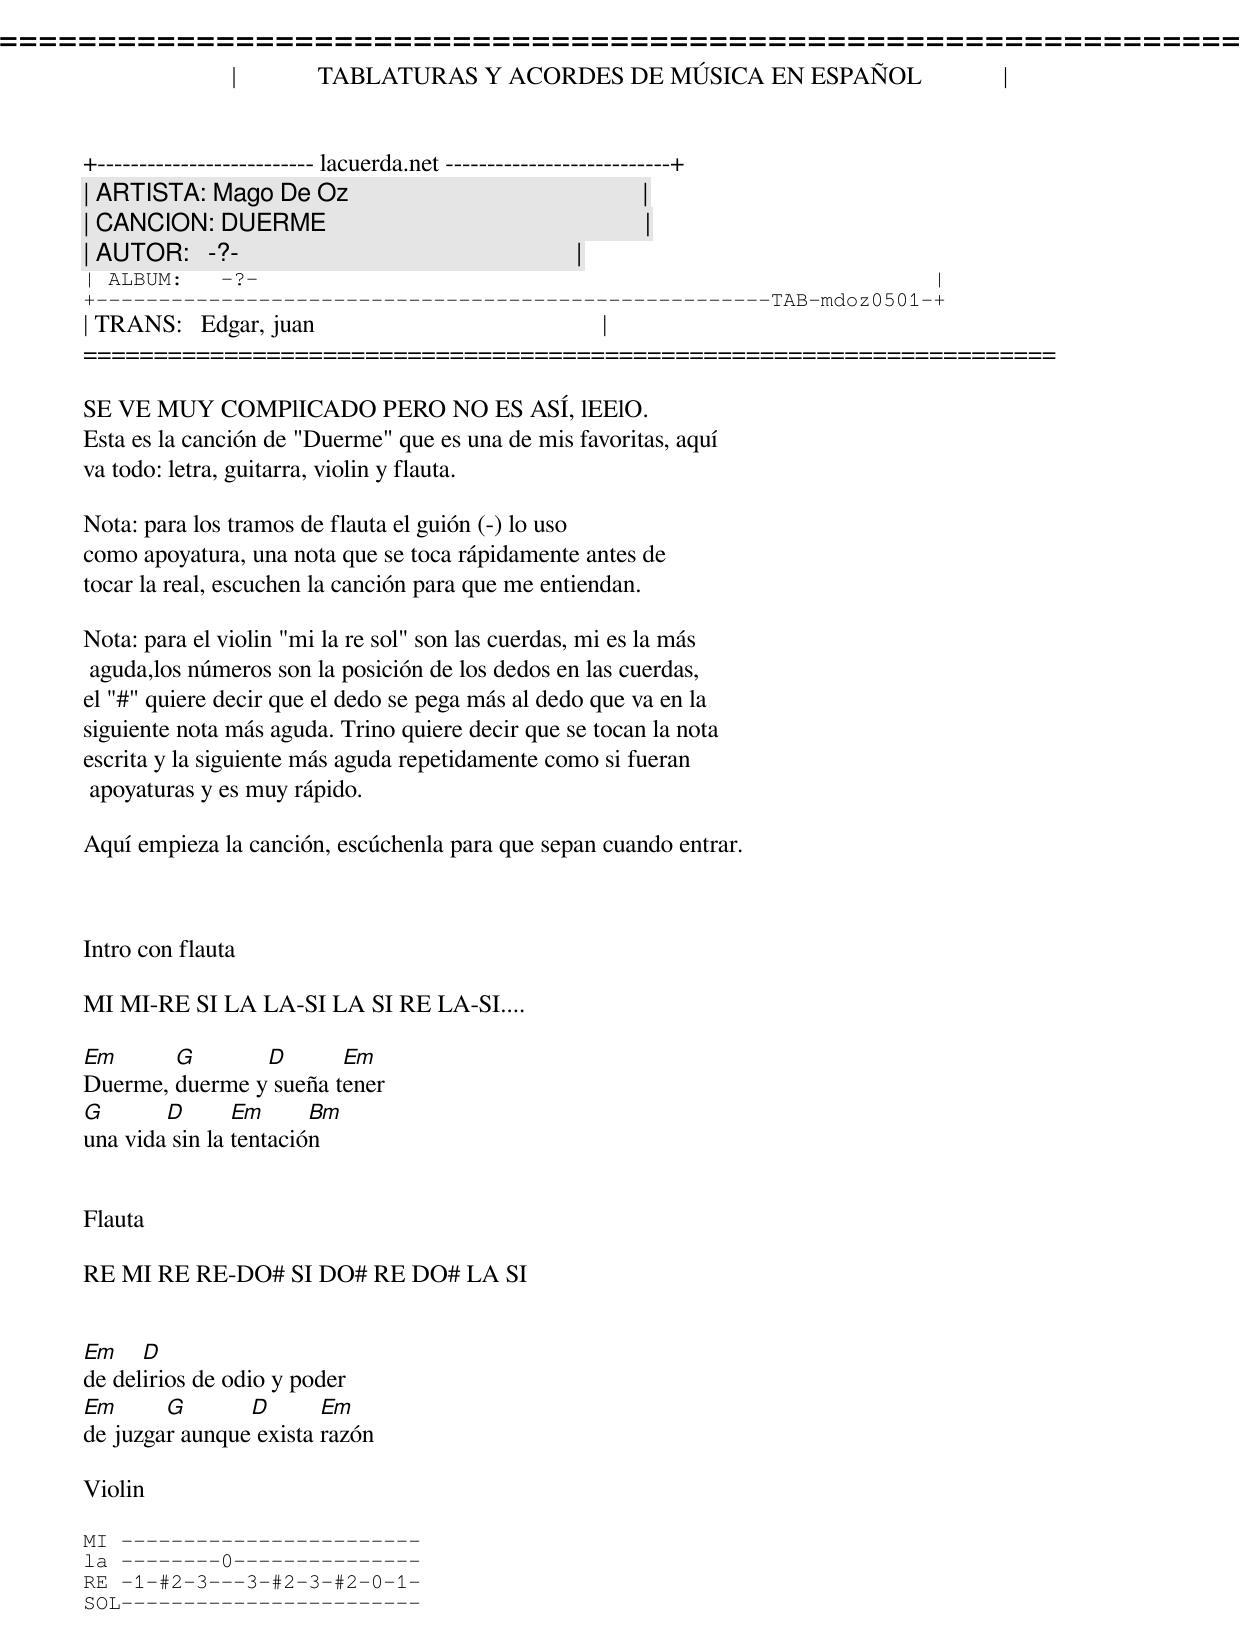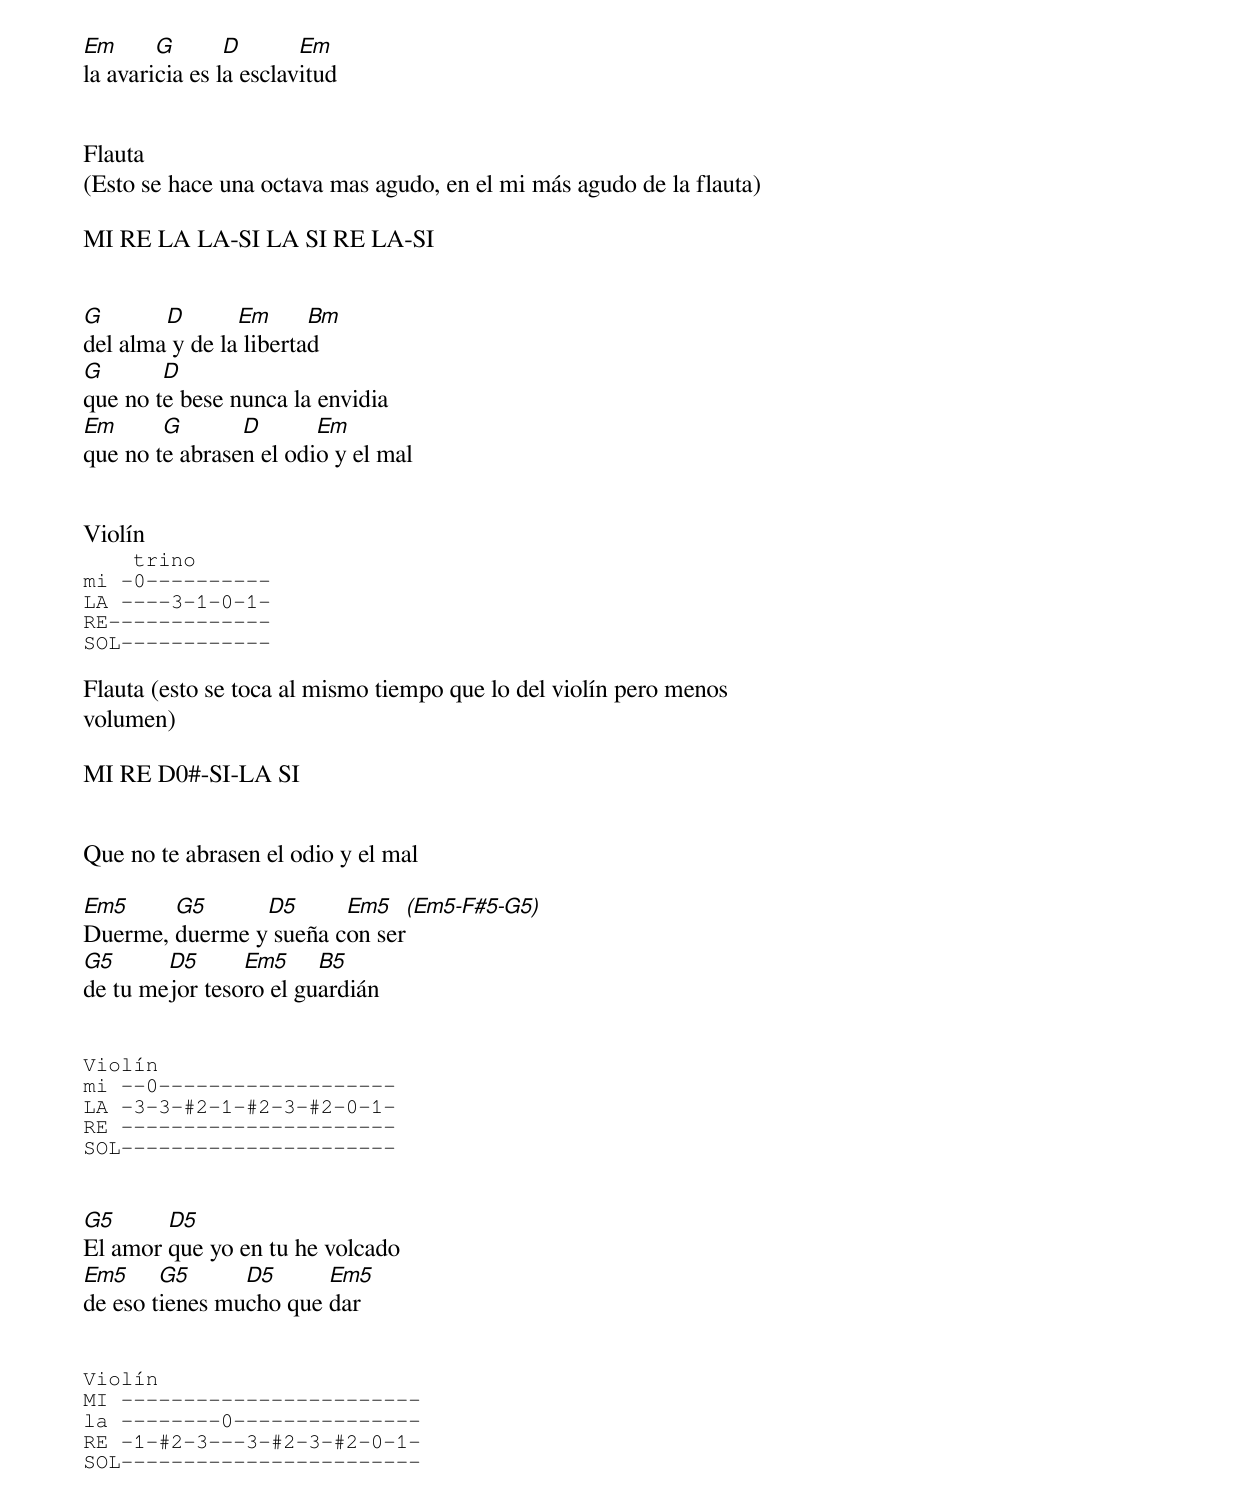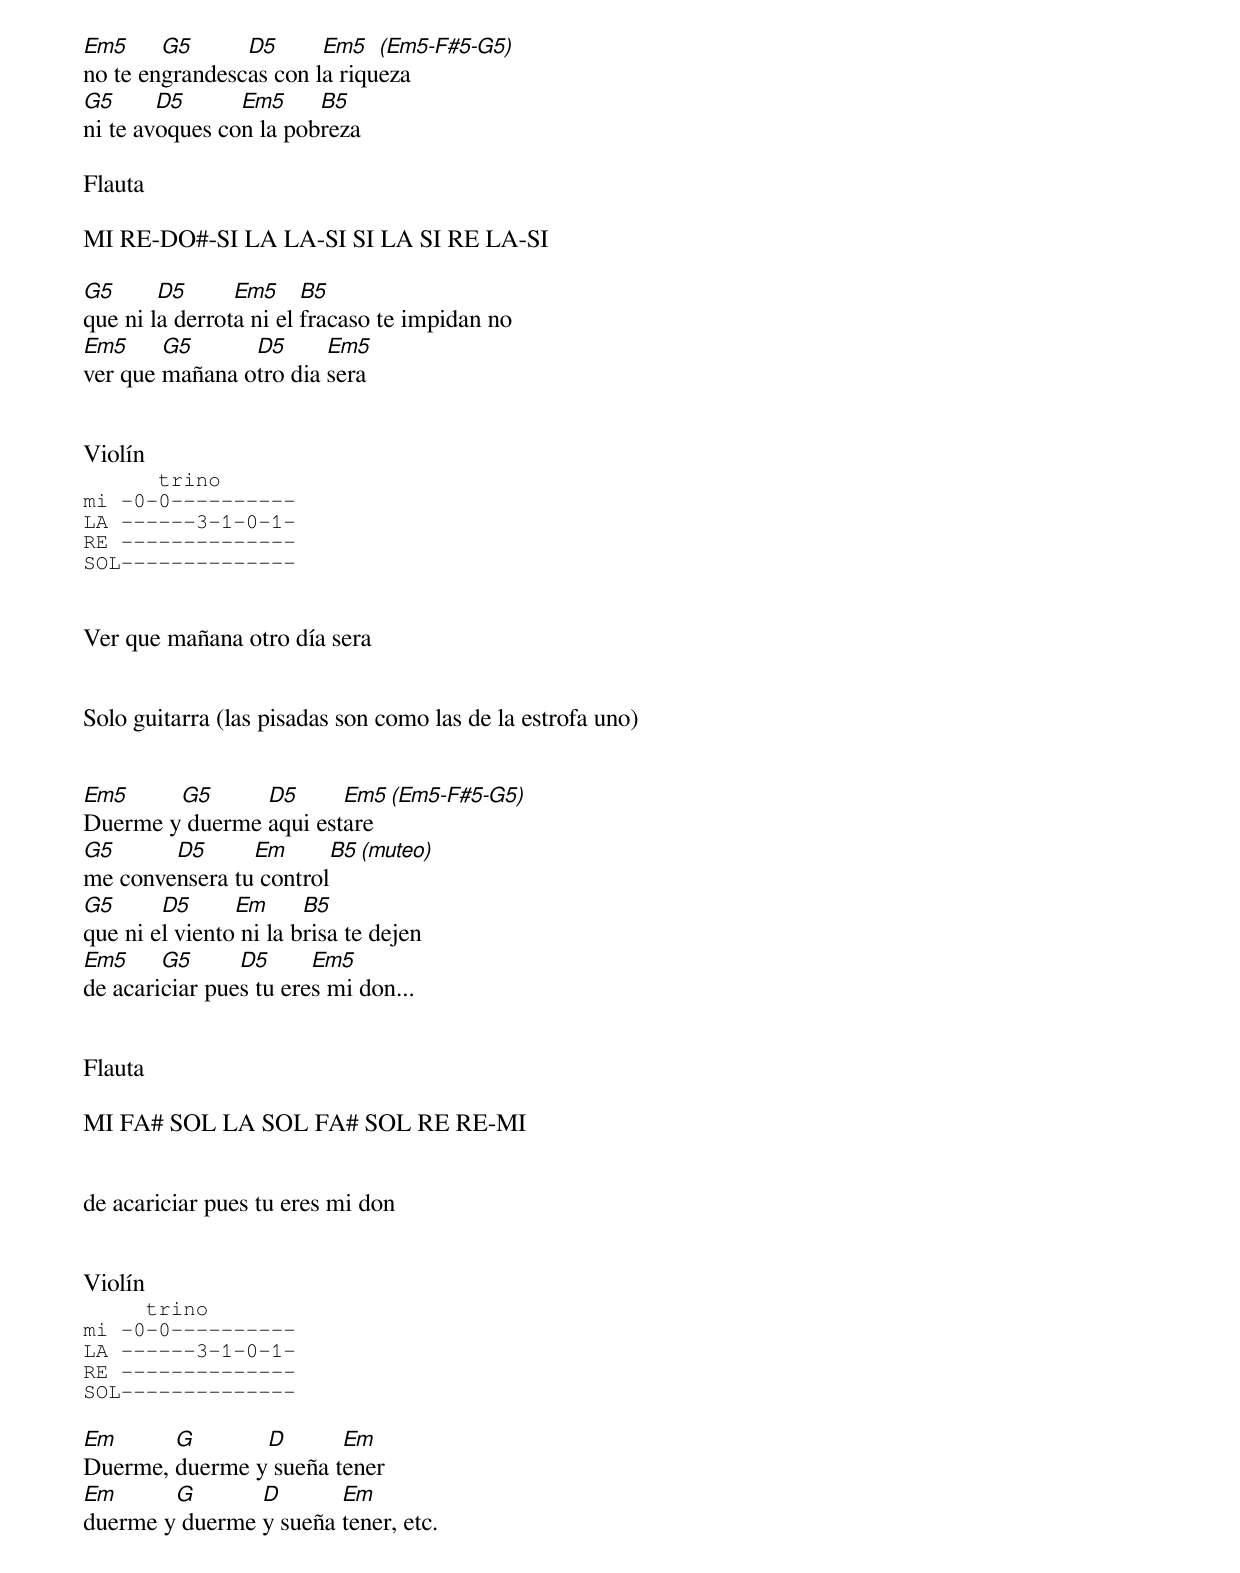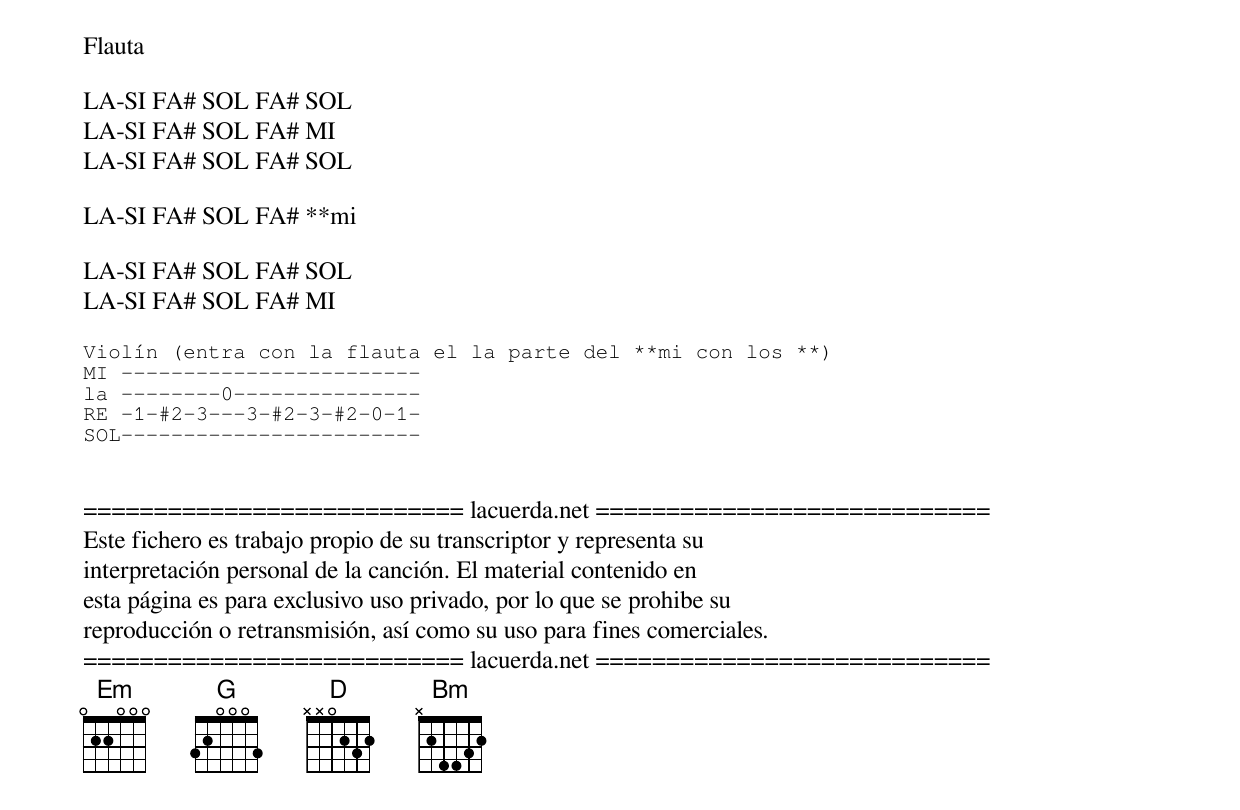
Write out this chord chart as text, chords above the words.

=====================================================================
|             TABLATURAS Y ACORDES DE MÚSICA EN ESPAÑOL             |
+-------------------------- lacuerda.net ---------------------------+
| ARTISTA: Mago De Oz                                               |
| CANCION: DUERME                                                   |
| AUTOR:   -?-                                                      |
| ALBUM:   -?-                                                      |
+------------------------------------------------------TAB-mdoz0501-+
| TRANS:   Edgar, juan                                              |
=====================================================================

SE VE MUY COMPlICADO PERO NO ES ASÍ, lEElO.
Esta es la canción de "Duerme" que es una de mis favoritas, aquí
va todo: letra, guitarra, violin y flauta.

Nota: para los tramos de flauta el guión (-) lo uso
como apoyatura, una nota que se toca rápidamente antes de
tocar la real, escuchen la canción para que me entiendan.

Nota: para el violin "mi la re sol" son las cuerdas, mi es la más
 aguda,los números son la posición de los dedos en las cuerdas,
el "#" quiere decir que el dedo se pega más al dedo que va en la
siguiente nota más aguda. Trino quiere decir que se tocan la nota
escrita y la siguiente más aguda repetidamente como si fueran
 apoyaturas y es muy rápido.

Aquí empieza la canción, escúchenla para que sepan cuando entrar.



Intro con flauta

MI MI-RE SI LA LA-SI LA SI RE LA-SI....

Em      G       D       Em
Duerme, duerme y sueña tener
G       D       Em      Bm
una vida sin la tentación


Flauta

RE MI RE RE-DO# SI DO# RE DO# LA SI


Em    D
de delirios de odio y poder
Em      G       D       Em
de juzgar aunque exista razón

Violin

MI ------------------------
la --------0---------------
RE -1-#2-3---3-#2-3-#2-0-1-
SOL------------------------

Em      G       D       Em
la avaricia es la esclavitud


Flauta
(Esto se hace una octava mas agudo, en el mi más agudo de la flauta)

MI RE LA LA-SI LA SI RE LA-SI


G       D       Em      Bm
del alma y de la libertad
G       D
que no te bese nunca la envidia
Em      G       D       Em
que no te abrasen el odio y el mal


Violín
    trino
mi -0----------
LA ----3-1-0-1-
RE-------------
SOL------------

Flauta (esto se toca al mismo tiempo que lo del violín pero menos
volumen)

MI RE D0#-SI-LA SI


Que no te abrasen el odio y el mal

Em5     G5      D5      Em5   (Em5-F#5-G5)
Duerme, duerme y sueña con ser
G5      D5      Em5     B5
de tu mejor tesoro el guardián


Violín
mi --0-------------------
LA -3-3-#2-1-#2-3-#2-0-1-
RE ----------------------
SOL----------------------


G5      D5
El amor que yo en tu he volcado
Em5     G5      D5      Em5
de eso tienes mucho que dar


Violín
MI ------------------------
la --------0---------------
RE -1-#2-3---3-#2-3-#2-0-1-
SOL------------------------


Em5     G5      D5      Em5   (Em5-F#5-G5)
no te engrandescas con la riqueza
G5      D5      Em5     B5
ni te avoques con la pobreza

Flauta

MI RE-DO#-SI LA LA-SI SI LA SI RE LA-SI

G5      D5      Em5     B5
que ni la derrota ni el fracaso te impidan no
Em5     G5      D5      Em5
ver que mañana otro dia sera


Violín
      trino
mi -0-0----------
LA ------3-1-0-1-
RE --------------
SOL--------------


Ver que mañana otro día sera


Solo guitarra (las pisadas son como las de la estrofa uno)


Em5     G5      D5      Em5    (Em5-F#5-G5)
Duerme y duerme aqui estare
G5      D5      Em      B5  (muteo)
me convensera tu control
G5      D5      Em      B5
que ni el viento ni la brisa te dejen
Em5     G5      D5      Em5
de acariciar pues tu eres mi don...


Flauta

MI FA# SOL LA SOL FA# SOL RE RE-MI


de acariciar pues tu eres mi don


Violín
     trino
mi -0-0----------
LA ------3-1-0-1-
RE --------------
SOL--------------

Em      G       D       Em
Duerme, duerme y sueña tener
Em      G       D       Em
duerme y duerme y sueña tener, etc.


Flauta

LA-SI FA# SOL FA# SOL
LA-SI FA# SOL FA# MI
LA-SI FA# SOL FA# SOL

LA-SI FA# SOL FA# **mi

LA-SI FA# SOL FA# SOL
LA-SI FA# SOL FA# MI

Violín (entra con la flauta el la parte del **mi con los **)
MI ------------------------
la --------0---------------
RE -1-#2-3---3-#2-3-#2-0-1-
SOL------------------------


=========================== lacuerda.net ============================
Este fichero es trabajo propio de su transcriptor y representa su
interpretación personal de la canción. El material contenido en
esta página es para exclusivo uso privado, por lo que se prohibe su
reproducción o retransmisión, así como su uso para fines comerciales.
=========================== lacuerda.net ============================
